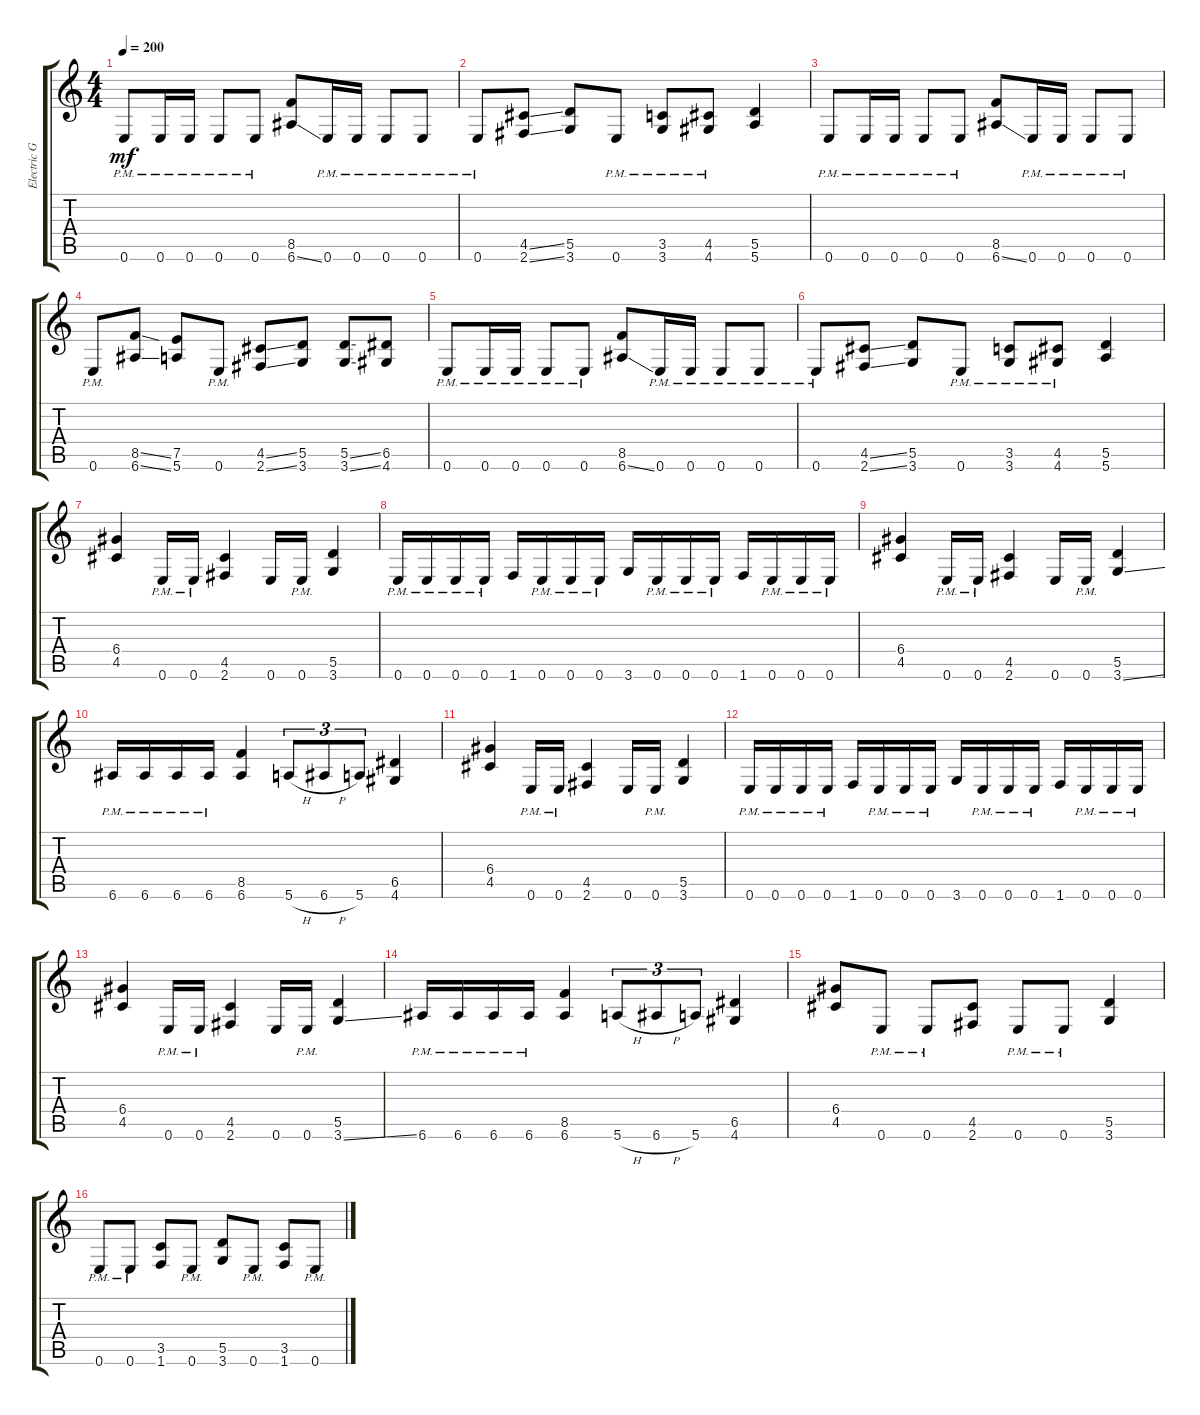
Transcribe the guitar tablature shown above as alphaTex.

\track ("Electric Guitar" "Electric G") {instrument distortionguitar}
\staff {score tabs}
\tuning (E4 B3 G3 D3 A2 E2) {hide}
\ts (4 4)
\tempo 200
\clef g2
\ks c
0.6{pm}.8{dy mf} 0.6{pm}.16 0.6{pm}.16 0.6{pm}.8 0.6{pm}.8 (8.5 6.6{ss}).8 0.6{pm}.16 0.6{pm}.16 0.6{pm}.8 0.6{pm}.8 |
0.6{pm}.8 (4.5{ss} 2.6{ss}).8 (5.5 3.6).8 0.6{pm}.8 (3.5{pm} 3.6{pm}).8 (4.5{pm} 4.6{pm}).8 (5.5 5.6).4 |
0.6{pm}.8 0.6{pm}.16 0.6{pm}.16 0.6{pm}.8 0.6{pm}.8 (8.5 6.6{ss}).8 0.6{pm}.16 0.6{pm}.16 0.6{pm}.8 0.6{pm}.8 |
0.6{pm}.8 (8.5{ss} 6.6{ss}).8 (7.5 5.6).8 0.6{pm}.8 (4.5{ss} 2.6{ss}).8 (5.5 3.6).8 (5.5{ss} 3.6{ss}).8 (6.5 4.6).8 |
0.6{pm}.8 0.6{pm}.16 0.6{pm}.16 0.6{pm}.8 0.6{pm}.8 (8.5 6.6{ss}).8 0.6{pm}.16 0.6{pm}.16 0.6{pm}.8 0.6{pm}.8 |
0.6{pm}.8 (4.5{ss} 2.6{ss}).8 (5.5 3.6).8 0.6{pm}.8 (3.5{pm} 3.6{pm}).8 (4.5{pm} 4.6{pm}).8 (5.5 5.6).4 |
(6.4 4.5).4 0.6{pm}.16 0.6{pm}.16 (4.5 2.6).4 0.6.16 0.6{pm}.16 (5.5 3.6).4 |
0.6{pm}.16 0.6{pm}.16 0.6{pm}.16 0.6{pm}.16 1.6.16 0.6{pm}.16 0.6{pm}.16 0.6{pm}.16 3.6.16 0.6{pm}.16 0.6{pm}.16 0.6{pm}.16 1.6.16 0.6{pm}.16 0.6{pm}.16 0.6{pm}.16 |
(6.4 4.5).4 0.6{pm}.16 0.6{pm}.16 (4.5 2.6).4 0.6.16 0.6{pm}.16 (5.5 3.6{ss}).4 |
6.6{pm}.16 6.6{pm}.16 6.6{pm}.16 6.6{pm}.16 (8.5 6.6).4 5.6{h}.8{tu (3 2)} 6.6{h}.8{tu (3 2)} 5.6.8{tu (3 2)} (6.5 4.6).4 |
(6.4 4.5).4 0.6{pm}.16 0.6{pm}.16 (4.5 2.6).4 0.6.16 0.6{pm}.16 (5.5 3.6).4 |
0.6{pm}.16 0.6{pm}.16 0.6{pm}.16 0.6{pm}.16 1.6.16 0.6{pm}.16 0.6{pm}.16 0.6{pm}.16 3.6.16 0.6{pm}.16 0.6{pm}.16 0.6{pm}.16 1.6.16 0.6{pm}.16 0.6{pm}.16 0.6{pm}.16 |
(6.4 4.5).4 0.6{pm}.16 0.6{pm}.16 (4.5 2.6).4 0.6.16 0.6{pm}.16 (5.5 3.6{ss}).4 |
6.6{pm}.16 6.6{pm}.16 6.6{pm}.16 6.6{pm}.16 (8.5 6.6).4 5.6{h}.8{tu (3 2)} 6.6{h}.8{tu (3 2)} 5.6.8{tu (3 2)} (6.5 4.6).4 |
(6.4 4.5).8 0.6{pm}.8 0.6{pm}.8 (4.5 2.6).8 0.6{pm}.8 0.6{pm}.8 (5.5 3.6).4 |
0.6{pm}.8 0.6{pm}.8 (3.5 1.6).8 0.6{pm}.8 (5.5 3.6).8 0.6{pm}.8 (3.5 1.6).8 0.6{pm}.8
